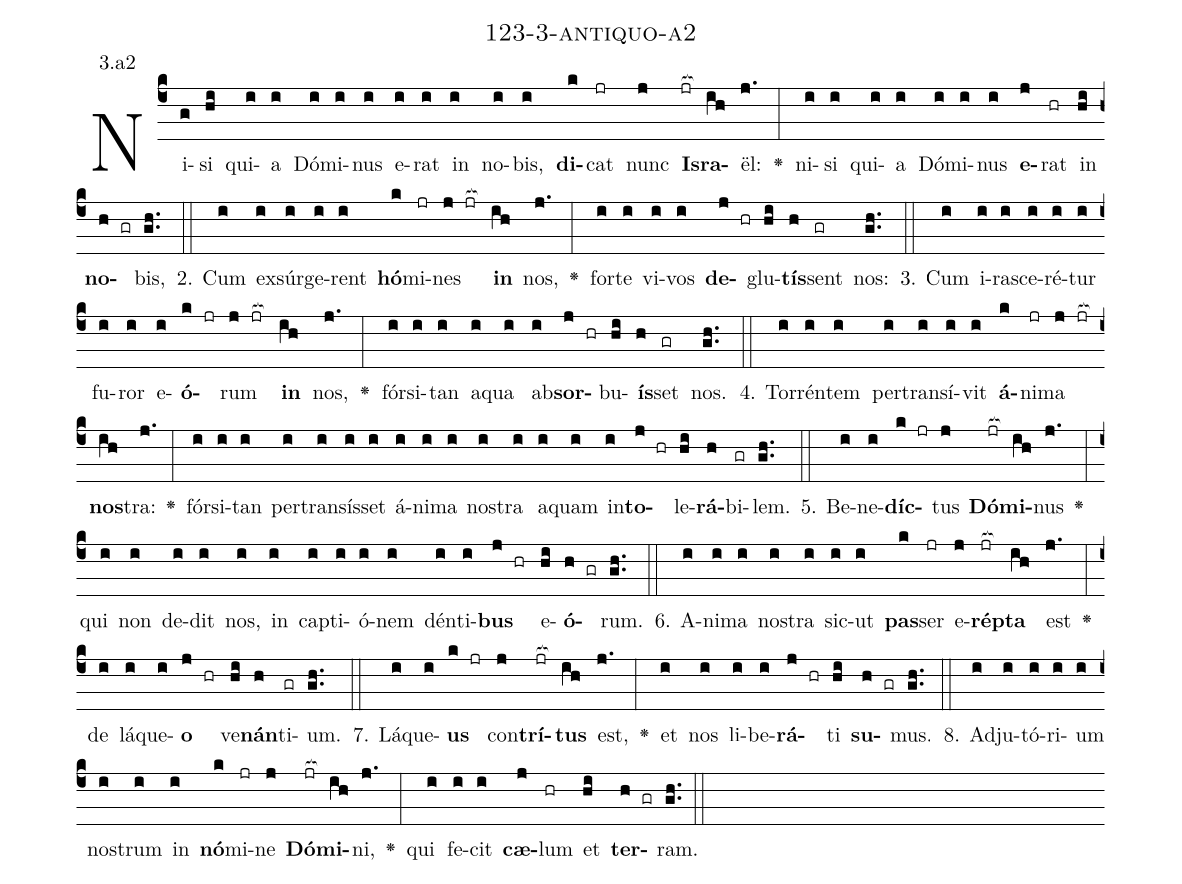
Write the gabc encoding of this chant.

name: 123-3-antiquo-a2;
annotation: 3.a2;
%%
(c4)Ni(g)si(hi) qui(i)a(i) Dó(i)mi(i)nus(i) e(i)rat(i) in(i) no(i)bis,(i) <b>di</b>(k)cat(jr) nunc(j) <b>Is</b>(jr[ocb:1{])<b>ra</b>(ih[ocb:0}])ël:(j.) <v>\greheightstar</v>(:) ni(i)si(i) qui(i)a(i) Dó(i)mi(i)nus(i) <b>e</b>(j)rat(hr) in(hi) <b>no</b>(h gr)bis,(gh..) (::)
2. Cum(i) ex(i)súr(i)ge(i)rent(i) <b>hó</b>(k)mi(jr)nes(j jr[ocb:1{]) <b>in</b>(ih[ocb:0}]) nos,(j.) <v>\greheightstar</v>(:) for(i)te(i) vi(i)vos(i) <b>de</b>(j hr)glu(hi)<b>tís</b>(h)sent(gr) nos:(gh..) (::)
3. Cum(i) i(i)ra(i)sce(i)ré(i)tur(i) fu(i)ror(i) e(i)<b>ó</b>(k jr)rum(j jr[ocb:1{]) <b>in</b>(ih[ocb:0}]) nos,(j.) <v>\greheightstar</v>(:) fór(i)si(i)tan(i) a(i)qua(i) ab(i)<b>sor</b>(j hr)bu(hi)<b>ís</b>(h)set(gr) nos.(gh..) (::)
4. Tor(i)rén(i)tem(i) per(i)trans(i)í(i)vit(i) <b>á</b>(k)ni(jr)ma(j jr[ocb:1{]) <b>nos</b>(ih[ocb:0}])tra:(j.) <v>\greheightstar</v>(:) fór(i)si(i)tan(i) per(i)trans(i)ís(i)set(i) á(i)ni(i)ma(i) nos(i)tra(i) a(i)quam(i) in(i)<b>to</b>(j hr)le(hi)<b>rá</b>(h)bi(gr)lem.(gh..) (::)
5. Be(i)ne(i)<b>díc</b>(k jr)tus(j) <b>Dó</b>(jr[ocb:1{])<b>mi</b>(ih[ocb:0}])nus(j.) <v>\greheightstar</v>(:) qui(i) non(i) de(i)dit(i) nos,(i) in(i) cap(i)ti(i)ó(i)nem(i) dén(i)ti(i)<b>bus</b>(j hr) e(hi)<b>ó</b>(h gr)rum.(gh..) (::)
6. A(i)ni(i)ma(i) nos(i)tra(i) sic(i)ut(i) <b>pas</b>(k)ser(jr) e(j)<b>rép</b>(jr[ocb:1{])<b>ta</b>(ih[ocb:0}]) est(j.) <v>\greheightstar</v>(:) de(i) lá(i)que(i)<b>o</b>(j hr) ve(hi)<b>nán</b>(h)ti(gr)um.(gh..) (::)
7. Lá(i)que(i)<b>us</b>(k jr) con(j)<b>trí</b>(jr[ocb:1{])<b>tus</b>(ih[ocb:0}]) est,(j.) <v>\greheightstar</v>(:) et(i) nos(i) li(i)be(i)<b>rá</b>(j hr)ti(hi) <b>su</b>(h gr)mus.(gh..) (::)
8. Ad(i)ju(i)tó(i)ri(i)um(i) nos(i)trum(i) in(i) <b>nó</b>(k)mi(jr)ne(j) <b>Dó</b>(jr[ocb:1{])<b>mi</b>(ih[ocb:0}])ni,(j.) <v>\greheightstar</v>(:) qui(i) fe(i)cit(i) <b>cæ</b>(j)lum(hr) et(hi) <b>ter</b>(h gr)ram.(gh..) (::)
